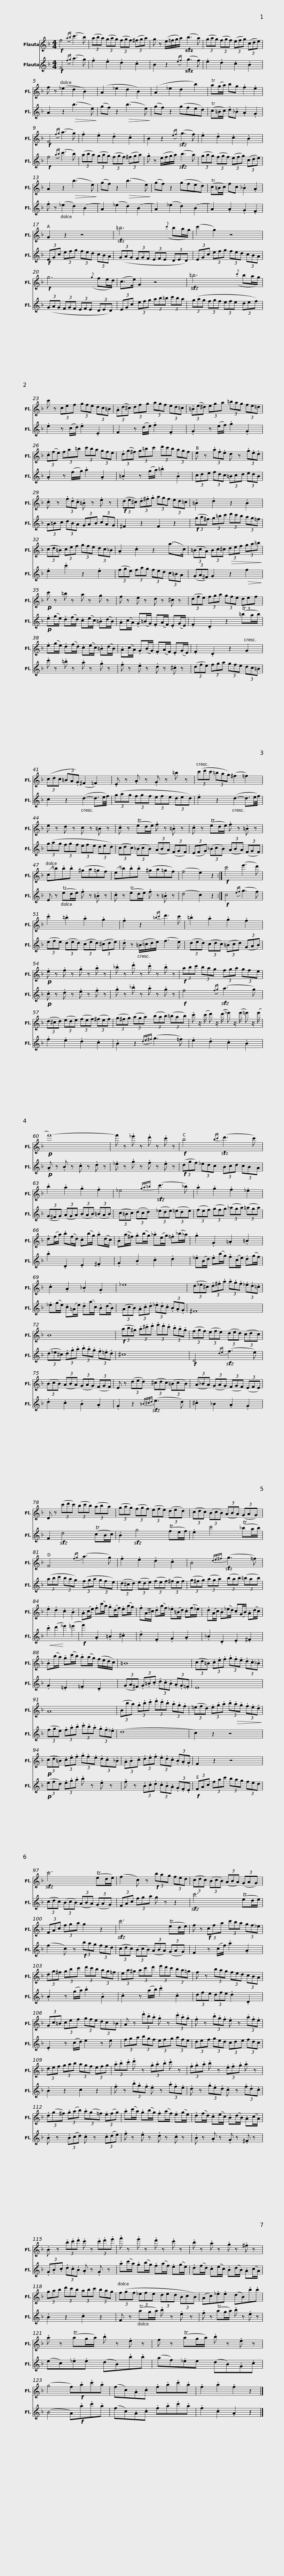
X:1
%%score 1 2
L:1/8
M:4/4
I:linebreak $
K:F
V:1 treble
V:2 treble
V:1
!f! f4({ab)} (c'3 b) | (3(aba) (3(gag) (3(fgf) (3(^fga) | g z (e/!courtesy!=f/g/a/)!sfz! (b3 a) |$ (3(gag) (3(fgf) (3(efg) (3(cde) | f z (_e2 d2 B2) | %5
 (A2 _e2 d2 B2) | (A2 _e2 d2 b2) |$ Ta(g/a/) bg .f2 .e2 |!f! F4({fg)} (a3 g) | .f2 .e2 .d2 .c2 | %10
 B2 z2!sfz!({ef)} (g3 f) |$ .e2 .d2 .c2 .B2 | A2 z2!>(! (b3 e)!>)! | (gf) z2!>(! (b3 e)!>)! | (gf) z2 (gfed) |$ %15
 (Tc=B/c/) fc ._B2 .A2 | G2 z2 z4 |!sfz! =b6({c'} ba/g/) |$ (c'2 g2) z4 |!f! g6({g} fe/d/) | %20
 (c>e) G2 z4 |$!sfz! =b6({c'} ba/g/) | c' z (3cef (3gfe (3dc=B |$ (3.A(d^c) (3dfg (3agf (3ed=c | (3.=B(e^d) (3ega (3=bag (3fe=d |$ %25
 (3.c(fe) (3fa=b (3c'ba (3gfe | (3.d(g^f) (3g=bc' (3d'c'b (3agf |$ e z (3.a.f.e d z (3.g.e.d | .c z (3.f.d.c .=B z .e z |$!f! (3(de^c) (3.d.^f.g (3agf (3ed=c | %30
 .=B2 .d2 z2 .B2 |$ (3(cd=B) (3cef (3gfe (3dc_B | .A2 .c2 z2 (a>c) |$ (3(=BcA) (3Bc^c!>(! (3def (3ga=b!>)! |!p! c' z =b z a z g z | %35
 f z e z d z ^c z |$ (3(dfe) (3fga (3gfe (3def | .e(g/e/) .d(f/d/) .c(e/c/) .=B(d/B/) | .A(c/A/) .G(B/G/) .F(A/F/) .E(G/E/) |$ .F2 .D2 z2 G2 | %40
 (3(cdc (3=BA.G) (^F2 =F2) | .E z .A z .G z =b z |$ (3(c'd'c' (3=bag) (^f2 =f2) | e z d z c z =B z |$ .c z (Ted/e/) .f z .=B z | %45
 .c z (Ted/e/) .f z .=B z |$ (c!courtesy!_b).b.b (^ga=gf) | (e!courtesy!_b).b.b (^ga=gf) | (f4 e2) z2 :|!f! c'4 (e'3 d') |$ %50
 .c'2 .=b2 .a2 .g2 | .f2 z2{=bc'} d'3 c' | .=b2 .a2 .g2 .f2 |$!p! .e z .f z .g z .a z | ._b z .d' z .c' z .b z | %55
!f! (3abc' (3bag (3fga (3gfe |$ (3(d^cd) (3(ede) (3(fef) (3(^fef) | (3(g^fg) (3(aga) (3(bab) (3(=bab) |$ .c' z/ (c'/ d') z/ (d'/ _e') z/ (e'/ =e') z/ (e'/ |!p! f'8-) | %60
 f' z ._e' z .d' z .c' z |$!f! b4!sfz!{bc'} (d'3 c') | .b2 .a2 .g2 .f2 |$ _e4!sfz!{ga=b} (c'3 _b) | .a2 .g2 .f2 ._e2 |$ %65
 .d(f/a/) .b(f/d/) .c(b/g/) .a(d/c/) | .B(a/^f/) .g(b/g/) ._a(e/g/) .=f(_b/_a/) |$ .g2 .G2 .=A2 .=B2 | .c2 .A2 ._B2 .G2 | _e8 |$ %70
 (3(d_e^c) (3.d.^f.a (3.a.g.f (3._e.d.=c | B8 |$!f! (3(ab^g) (3.a.^c'.d' (3.e'.d'.c' (3.b.a.g | (3(fgf) (3(efe) (3(ded) (3(cdc) |$ (3(BcB) (3(ABA) (3(GAG) (3(FGF) | %75
 E z (3(ded) (3(^cdc) (3(=BcB) | (3(A_BA) (3(GAG) (3(FGF) (3(EFE) |$ D z (3(c'd'c') (3(bc'b) (3(aba) | (3(gag) (3(fgf) (3(efe) (3(ded) |$ (3(cdc) (3(BcB) (3(ABA) (3(GAG) | %80
 F4{fg} (a3 g) |$ .f2 .e2 .d2 .c2 | B4!sfz!{de^f} (g3 =f) | .e2 .d2 .c2 .B2 |$ .A(c/e/) .f(c'/a/) .g(d/f/) .e(a/g/) | %85
 .f(A/^c/) .d(a/f/) ._e(=B/d/) .c(f/_e/) | .d(A/c/) .B(_e/d/) .c(G/B/) .A(d/c/) |$ .B(b/a/) .g(c'/b/) .a(a/g/) (f/e/d/c/) | =B8 |$ (3(cd=B) (3.c.e.f (3.g.f.e (3.d.c._B | %90
 A8 |$ (3(Bba) (3.g.b.c' (3.d'.c'.b (3.a.g.f | (3(=efd) (3.e.g.a (3.b!>(!.a.g (3.f.e.d!>)! |$!p! (3(cd=B) (3.c.e.f (3.g.f.e (3.d.c._B | (3.A.B.c (3.d.e.f (3.e.d.c (3.B.A.G | %95
 F2 z2 z4 |$!sfz! c'6 (Ted/e/) | (f2 c) z!f! (3bag (3fed |$ (3(cdc) (3(BcB) (3(ABA) (3(GAG) | (3FAc (3fga g2 z2 | %100
!sfz! c'6 (Ted/e/) |$ f z!f! (3cfa (3c'ba (3gf_e | (3dg^f (3gbc' (3d'c'b (3ag=f |$ (3ea^g (3ac'd' (3e'd'c' (3ba=g | f z (3bag (3fed (3cBA |$ %105
 (3Gc=B (3cef (3gfe (3dc_B | A z (3.d'.b.a .g z (3.c'.a.g |$ .f z (3.b.g.f .e z (3.a.f.e | (3def (3gab (3agf (3efg |$ (3.a.b.c' .d' z (3.g.a.b .c' z | %110
 (3.f.g.a .b z (3.e.f.g .a z |$ (3.d(g^f) (3.g(ab) (3.a(g=f) (3.e(fg) | .a(c'/a/) .g(b/g/) .f(a/f/) .e(g/e/) |$ .d(f/d/) .c(e/c/) .B(d/B/) .A(c/A/) | .B z (3.b.c'.d' .c' z (3.c'.d'.e' |$ %115
 .f' z .e' z .d' z .c' z | .b z .a z .g z .^f z |$ (3gab (3d'c'b (3abc' (3bag | (3(fgf (3_efe (3ded (3BcB) |$ (Ac)._e.e (dB).b.b | %120
 .a z (Tag/a/) .b z .e z | f z (Tag/a/) .b z .e z | (g4 f)!f!.a.c'.a |$ (fc).A.c .f.a.c'.a | .f2 .a2 .f2 z2 |] %125
V:2
!f! F4({fg)} (a3 g) | .f2 .e2 .d2 .c2 | B2 z2!sfz!({ef)} (g3 f) |$ .e2 .d2 .c2 .B2 | A2 z2!>(! (b3 e)!>)! | %5
 (gf) z2!>(! (b3 e)!>)! | (gf) z2 (gfed) |$ (Tc=B/c/) .d._B .A2 .G2 |!f! f4({ab)} (c'3 b) | (3(aba) (3(gag) (3(fgf) (3(^fga) | %10
 .g z (e/f/g/a/)!sfz! (b3 a) |$ (3(gag) (3(fgf) (3(efg) (3(cde) | .f z (_e2 d2) (B2 | A2) (_e2 d2) (B2 | A2) (_e2 d2) (B2 |$ %15
 A2) .A2 .G2 .F2 |!f! (3EGc (3efg (3fed (3cBA | (3(GAG (3FGF (3EFE (3DED) |$ (3EGc (3efg (3fed (3cBA | (3(GAG (3FGF (3EFE (3DED) | %20
 (3EGc (3efg (3ab=b (3c'ba |$ (3(gag (3fgf (3efe (3def) | .e2 z (c/d/) .e2 .E2 |$ F2 z (d/e/) .f2 .F2 | .G2 z (e/f/) .g2 .G2 |$ %25
 .A2 z (f/g/) .a2 .A2 | .=B2 z (g/a/) .=b2 .B2 |$ (3cde (3fdc (3=Bcd (3edB | (3A=Bc (3dBA (3GAB (3cAG |$ ^F2 z2 F2 z2 | %30
!f! (3(ga^f) (3g=bc' (3d'c'b (3ag=f |$ .e2 .c'2 z2 .e2 | (3(fge) (3fag (3fed (3c=BA |$ (3(GA^F) G2 z2!>(! f2!>)! |!p! .e(g/e/) .d(f/d/) .c(e/c/) .=B(d/B/) | %35
 .A(c/A/) .G(=B/G/) .F(A/F/) .E(G/E/) |$ .F2 .D2 z2 (T=ba/b/) | .c' z .=b z .a z .g z | .f z .e z .d z .^c z |$ (3(dfe) (3fga (3gfe (3dc=B | %40
 c2 z2 (d2- d3/2e/4f/4) | (3(gag (3fgf (3efe (3ded) |$ .e2 z2 (d2- d3/2e/4f/4) | (3(gag (3fgf (3efe (3ded) |$ (3(cdc) (3(_BcB) (3(ABA) (3(FGF) | %45
 (3(EFG) (3(_BcB) (3(ABA) (3(FGF) |$ E z (Ted/e/) .f z .=B z | .c z (Ted/e/) .f z .=B z | (d4 c2) z2 :|!f! c4({ef)} (g3 f) |$ %50
 (3(efe) (3(ded) (3(ced) (3(^cde) | .d z (=B/=c/d/e/) (f3 e) | (3(ded) (3(cdc) (3(=Bcd) (3(GAB) |$!p! .c z .d z .e z .f z | .g z ._b z .a z .g z | %55
!f! f4!sfz!({fg)} (a3 g) |$ .f2 .e2 .d2 .c2 | .B2 z2({de^f)} (g3 =f) |$ .e2 .d2 .c2 .B2 |!p! .A z .B z .c z .d z | %60
 ._e z .g z .f z .e z |$!f! (3(dgf) (3_edc (3Bcd (3cBA | (3(G^FG) (3(AGA) (3(BAB) (3(=BAB) |$ (3(c=Bc) (3(dcd) (3(_ede) (3(=ede) | (3(fef) (3(gfg) (3(_aga) (3(=aga) |$ %65
 .b2 .D2 .E2 .^F2 | .G2 .B2 .c2 .d2 |$ ._e(B/d/) .e(b/g/) .f(c/e/) .d(g/f/) | ._e(g/e/) .c(=A/e/) .d(a/c/) .B(d/B/) | (3(AcB) (3.A.c.d (3._e.d.c (3.B.A.G |$ %70
 ^F8 | (3(d_e^c) (3.d.g.a (3.b.a.g (3.f.=e.d |$ ^c8 |!f! D4!sfz!{de} (f3 e) |$ .d2 .c2 .B2 .A2 | %75
 .G2 z2!sfz!{=B^cd} (e3 d) | .^c2 _B2 .A2 .G2 |$ F2!sfz! d4 (TcB/c/) | .B2!sfz! g4 (Tfe/f/) |$ .e2 c'4 (T_ba/b/) | %80
 (3(abc' (3bag) (3(fga (3gfe) |$ (3(d^cd) (3(ede) (3(fef) (3(^fef) | (3(g^fg) (3(aga) (3(bab) (3(=bab) |!<(! .c'2 (d'2!<)! _e'2) (=e'2 |$!f! f'2) .A2 .=B2 .^c2 | %85
 .d2 .F2 .G2 .A2 | ._B2 .D2 .E2 .^F2 |$ .G2 .=E2 .=F2 .D2 | (3(GA^F) (3.G.=B.c (3.d.c.B (3.A.G.=F |$ E8 | %90
 (3(fge) (3.f.a.b (3.c'.b.a (3.g.f._e |$ (d8 | c2) z2 z4 |$!p! (3(efd) (3.e.g.a .b z .e z | .f z (3.B.c.d (3.c.B.A (3.G.F.E | %95
!f! (3FAc (3fac' (3bag (3fed |$ (3(cdc) (3(BcB) (3(ABA) (3(GAG) | (3FAc (3fga g z z2 |$!sfz! c'6 (Ted/e/) | (f2 c) z!f! (3bag (3fed | %100
 (3(cdc) (3(BcB) (3(ABA) (3(GAG) |$ F2 z (c/f/) .a2 .A2 | .B2 z (g/a/) .b2 .B2 |$ .c2 z (a/b/) .c'2 .c2 | (3dfe (3dfe .d2 .D2 |$ %105
 .E2 z (c/d/) e2 z e | (3fga (3bgf (3efg (3afe |$ (3def (3ged (3cde (3fdc | .B2 z2 c2 z2 |$ .f z (3.b.g.f .e z (3.a.f.e | %110
 .d z (3.g.e.d .c z (3.f.d.c |$ .B z (3.B(cd) .c z (3.c(de) | .f z .e z .d z .c z |$ .B z .A z .G z .^F z | (3.G.B.c (3.d.c.B .A z .G z |$ %115
 .a(c'/a/) .g(b/g/) .f(a/f/) .e(g/e/) | .d(f/d/) .c(e/c/) .B(d/B/) .A(c/A/) |$ .B2 z2 .c2 z2 | F z (Tag/a/) .b z .e z |$ .f z (Tag/a/) .b z .e z | %120
 (ec)._e.e (dB).b.b | (af)._ee (dB).G.c | (B4 A)!f!.a.c'.a |$ (fc).A.c .f.a.c'.a | .f2 .c2 .A2 z2 |] %125
